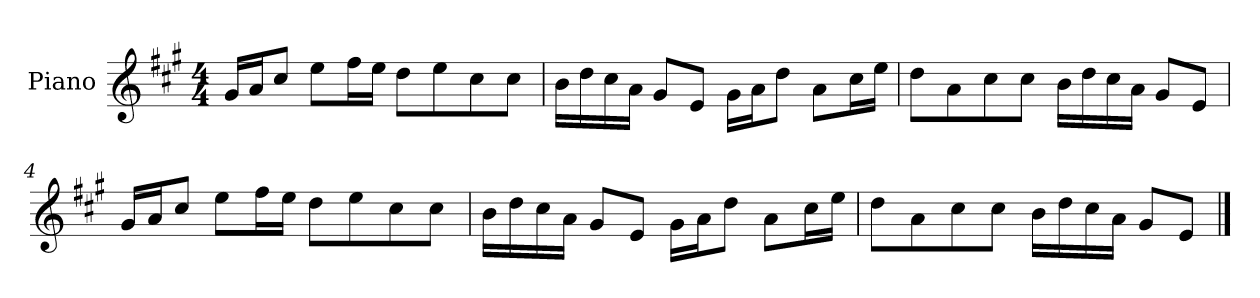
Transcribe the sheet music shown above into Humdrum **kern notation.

**kern
*part1
*staff1
*I"Piano
*I'P-no
*clefG2
*k[f#c#g#]
*M4/4
*MM90
=1
16g#/LL
16a/J
8cc#/J
8ee\L
16ff#\L
16ee\JJ
8dd\L
8ee\
8cc#\
8cc#\J
=2
16b\LL
16dd\
16cc#\
16a\JJ
8g#/L
8e/J
16g#\LL
16a\J
8dd\J
8a\L
16cc#\L
16ee\JJ
=3
8dd\L
8a\
8cc#\
8cc#\J
16b\LL
16dd\
16cc#\
16a\JJ
8g#/L
8e/J
!!LO:LB:g=z
=4
16g#/LL
16a/J
8cc#/J
8ee\L
16ff#\L
16ee\JJ
8dd\L
8ee\
8cc#\
8cc#\J
=5
16b\LL
16dd\
16cc#\
16a\JJ
8g#/L
8e/J
16g#\LL
16a\J
8dd\J
8a\L
16cc#\L
16ee\JJ
=6
8dd\L
8a\
8cc#\
8cc#\J
16b\LL
16dd\
16cc#\
16a\JJ
8g#/L
8e/J
==
*-
